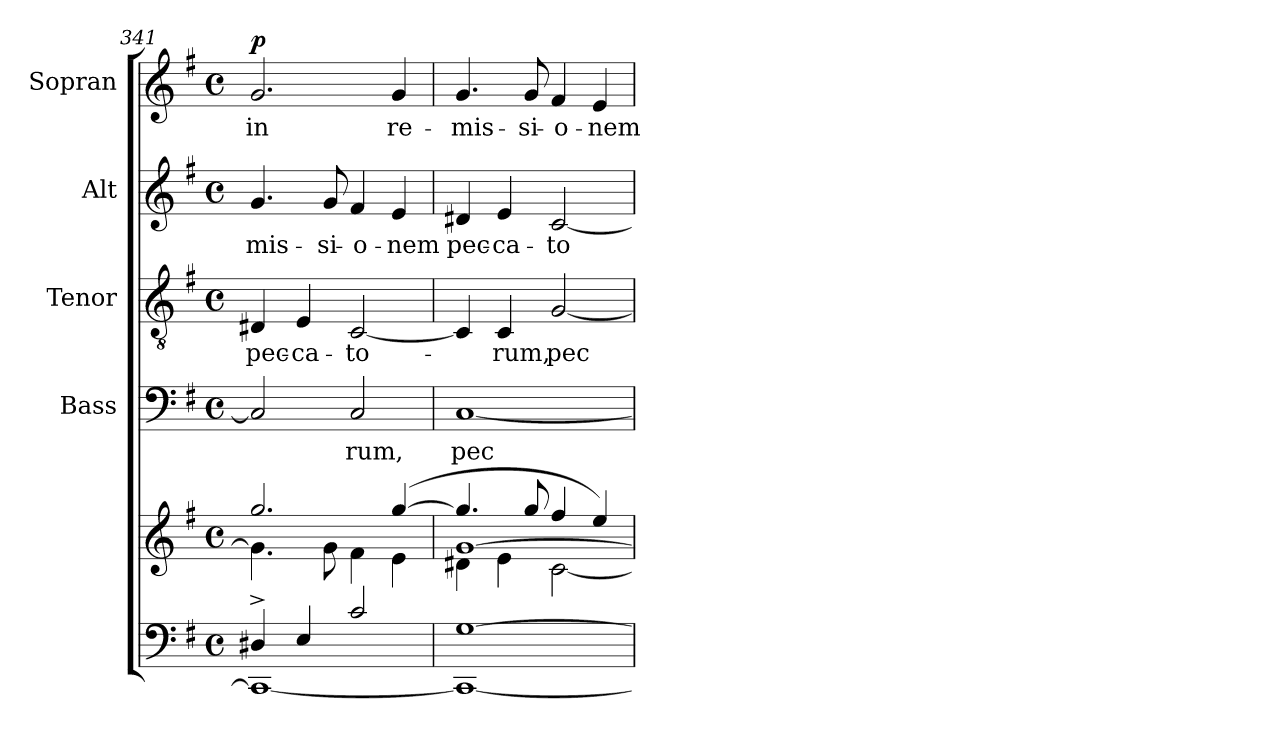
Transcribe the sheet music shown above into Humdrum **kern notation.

**kern	**kern	**kern	**text	**kern	**text	**kern	**text	**kern	**text	**dynam
*part5	*part5	*part4	*part4	*part3	*part3	*part2	*part2	*part1	*part1	*part1
*staff6	*staff5	*staff4	*staff4	*staff3	*staff3	*staff2	*staff2	*staff1	*staff1	*staff1
*	*	*I"Bass	*	*I"Tenor	*	*I"Alt	*	*I"Sopran	*	*
*	*	*I'B.	*	*I'T.	*	*I'A.	*	*I'S.	*	*
*clefF4	*clefG2	*clefF4	*	*clefGv2	*	*clefG2	*	*clefG2	*	*
*k[f#]	*k[f#]	*k[f#]	*	*k[f#]	*	*k[f#]	*	*k[f#]	*	*
*G:	*G:	*G:	*	*G:	*	*G:	*	*G:	*	*
*M4/4	*M4/4	*M4/4	*	*M4/4	*	*M4/4	*	*M4/4	*	*
*met(c)	*met(c)	*met(c)	*	*met(c)	*	*met(c)	*	*met(c)	*	*
=341	=341	=341	=341	=341	=341	=341	=341	=341	=341	=341
*^	*^	*	*	*	*	*	*	*	*	*
!	!	!	!	!	!	!	!LO:LY:b	!	!LO:LY:b	!	!LO:LY:b	!LO:DY:a
4D#X^>/	1CC_	2.gg/	4.g\]	2C/]	.	4D#X/	pec-	4.g/	-mis-	2.g/	in	p
!	!	!	!	!	!	!	!LO:LY:b	!	!	!	!	!
4E/	.	.	.	.	.	4E/	-ca-	.	.	.	.	.
!	!	!	!	!	!	!	!	!	!LO:LY:b	!	!	!
.	.	.	8g\	.	.	.	.	8g/	-si-	.	.	.
!	!	!	!	!	!LO:LY:b	!	!LO:LY:b	!	!LO:LY:b	!	!	!
2c/	.	.	4f#\	2C/	-rum,	[2C/	-to-	4f#/	-o-	.	.	.
!	!	!	!	!	!	!	!	!	!LO:LY:b	!	!LO:LY:b	!
.	.	([>4gg/	4e\	.	.	.	.	4e/	-nem	4g/	re-	.
=342	=342	=342	=342	=342	=342	=342	=342	=342	=342	=342	=342	=342
*	*	*	*^	*	*	*	*	*	*	*	*	*
!	!	!	!	!	!	!LO:LY:b	!	!	!	!LO:LY:b	!	!LO:LY:b	!
[>1G	1CC_	4.gg/]	4d#X\	[>1g	[1C	pec-	4C/]	.	4d#X/	pec-	4.g/	-mis-	.
!	!	!	!	!	!	!	!	!LO:LY:b	!	!LO:LY:b	!	!	!
.	.	.	4e\	.	.	.	4C/	-rum,	4e/	-ca-	.	.	.
!	!	!	!	!	!	!	!	!	!	!	!	!LO:LY:b	!
.	.	8gg/	.	.	.	.	.	.	.	.	8g/	-si-	.
!	!	!	!	!	!	!	!	!LO:LY:b	!	!LO:LY:b	!	!LO:LY:b	!
.	.	4ff#/	[<2c\	.	.	.	[2G/	pec-	[2c/	-to-	4f#/	-o-	.
!	!	!	!	!	!	!	!	!	!	!	!	!LO:LY:b	!
.	.	4ee/)	.	.	.	.	.	.	.	.	4e/	-nem	.
*v	*v	*	*	*	*	*	*	*	*	*	*	*	*
*	*v	*v	*v	*	*	*	*	*	*	*	*	*
=	=	=	=	=	=	=	=	=	=	=
*-	*-	*-	*-	*-	*-	*-	*-	*-	*-	*-
